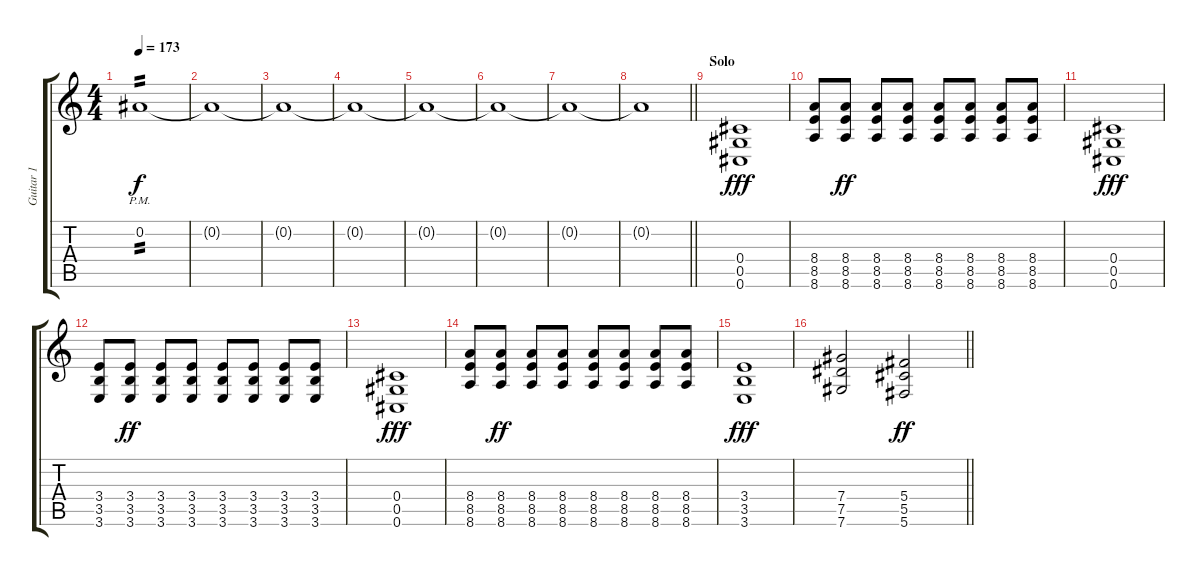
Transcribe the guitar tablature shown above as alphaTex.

\track ("Guitar 1" "Guitar 1") {instrument distortionguitar}
\staff {score tabs}
\tuning (Eb4 Bb3 Gb3 Db3 Ab2 Db2) {hide}
\ts (4 4)
\tempo 173
\clef g2
\ks c
0.2{pm}.1{tp 2 dy f volume 12 balance 0} |
0.2{t}.1 |
0.2{t}.1 |
0.2{t}.1 |
0.2{t}.1 |
0.2{t}.1 |
0.2{t}.1 |
\barLineRight lightlight
0.2{t}.1 |
\section ("" "Solo")
(0.4 0.5 0.6).1{dy fff volume 10 balance 8} |
(8.4 8.5 8.6).8 (8.4 8.5 8.6).8{dy ff} (8.4 8.5 8.6).8 (8.4 8.5 8.6).8 (8.4 8.5 8.6).8 (8.4 8.5 8.6).8 (8.4 8.5 8.6).8 (8.4 8.5 8.6).8 |
(0.4 0.5 0.6).1{dy fff} |
(3.4 3.5 3.6).8 (3.4 3.5 3.6).8{dy ff} (3.4 3.5 3.6).8 (3.4 3.5 3.6).8 (3.4 3.5 3.6).8 (3.4 3.5 3.6).8 (3.4 3.5 3.6).8 (3.4 3.5 3.6).8 |
(0.4 0.5 0.6).1{dy fff} |
(8.4 8.5 8.6).8 (8.4 8.5 8.6).8{dy ff} (8.4 8.5 8.6).8 (8.4 8.5 8.6).8 (8.4 8.5 8.6).8 (8.4 8.5 8.6).8 (8.4 8.5 8.6).8 (8.4 8.5 8.6).8 |
(3.4 3.5 3.6).1{dy fff} |
\barLineRight lightlight
(7.4 7.5 7.6).2 (5.4 5.5 5.6).2{dy ff}
